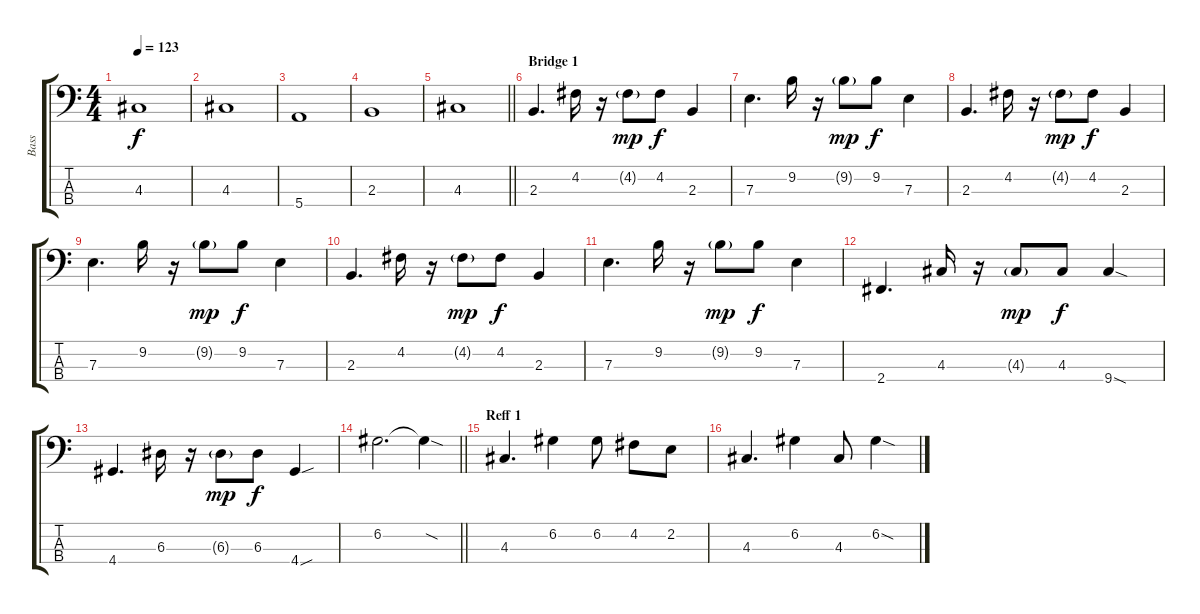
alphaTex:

\track ("Bass" "Bass") {instrument electricbassfinger}
\staff {score tabs}
\tuning (G2 D2 A1 E1) {hide}
\ts (4 4)
\tempo 123
\clef f4
\ks c
4.3.1{dy f} |
4.3.1 |
5.4.1 |
2.3.1 |
\barLineRight lightlight
4.3.1 |
\section ("" "Bridge 1")
2.3.4{d} 4.2.16 r.16 4.2{g}.8{dy mp} 4.2.8{dy f} 2.3.4 |
7.3.4{d} 9.2.16 r.16 9.2{g}.8{dy mp} 9.2.8{dy f} 7.3.4 |
2.3.4{d} 4.2.16 r.16 4.2{g}.8{dy mp} 4.2.8{dy f} 2.3.4 |
7.3.4{d} 9.2.16 r.16 9.2{g}.8{dy mp} 9.2.8{dy f} 7.3.4 |
2.3.4{d} 4.2.16 r.16 4.2{g}.8{dy mp} 4.2.8{dy f} 2.3.4 |
7.3.4{d} 9.2.16 r.16 9.2{g}.8{dy mp} 9.2.8{dy f} 7.3.4 |
2.4.4{d} 4.3.16 r.16 4.3{g}.8{dy mp} 4.3.8{dy f} 9.4{sod}.4 |
4.4.4{d} 6.3.16 r.16 6.3{g}.8{dy mp} 6.3.8{dy f} 4.4{sou}.4 |
\barLineRight lightlight
6.2.2{d} 6.2{sod t}.4 |
\section ("" "Reff 1")
4.3.4{d} 6.2.4 6.2.8 4.2.8 2.2.8 |
4.3.4{d} 6.2.4 4.3.8 6.2{sod}.4
